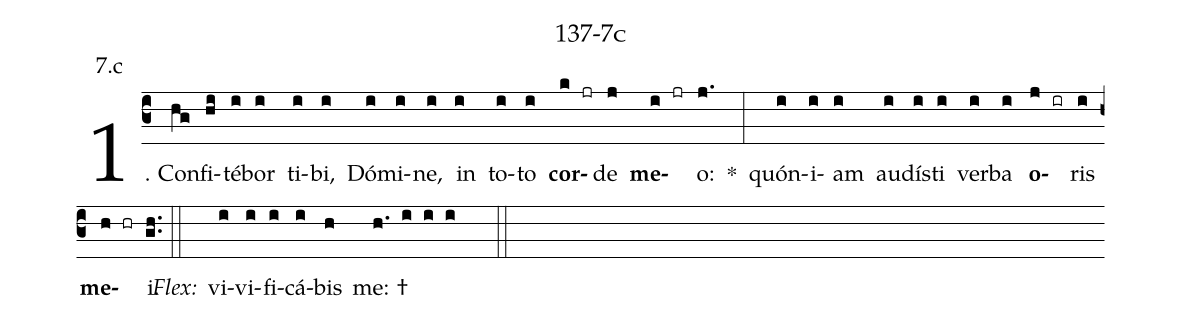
name: 137-7c;
annotation: 7.c;
%%
(c3)1. Con(hg)fi(hi)té(i)bor(i) ti(i)bi,(i) Dó(i)mi(i)ne,(i) in(i) to(i)to(i) <b>cor</b>(k jr)de(j) <b>me</b>(i jr)o:(j.) *(:) quón(i)i(i)am(i) au(i)dís(i)ti(i) ver(i)ba(i) <b>o</b>(j ir)ris(i) <b>me</b>(h hr)i.(gh..) (::)
<i>Flex:</i>()  vi(i)vi(i)fi(i)cá(i)bis(h) me: †(h. i i i  ::)
